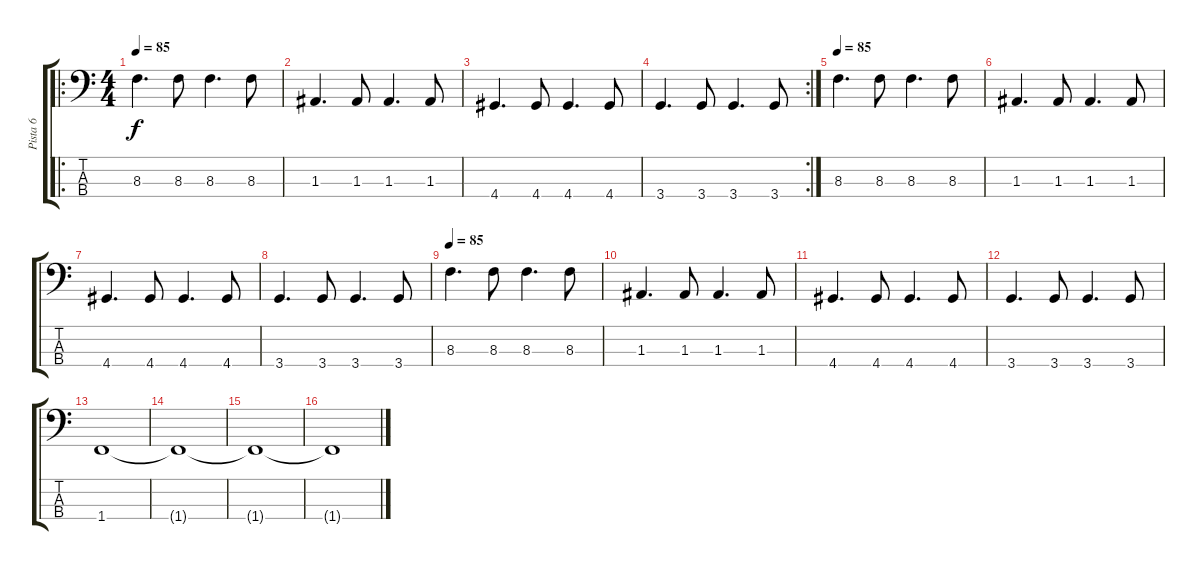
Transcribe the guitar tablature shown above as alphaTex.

\track ("Pista 6" "Pista 6") {instrument electricbassfinger}
\staff {score tabs}
\tuning (G2 D2 A1 E1) {hide}
\ro
\ts (4 4)
\tempo 85
\clef f4
\ks c
8.3.4{d dy f} 8.3.8 8.3.4{d} 8.3.8 |
1.3.4{d} 1.3.8 1.3.4{d} 1.3.8 |
4.4.4{d} 4.4.8 4.4.4{d} 4.4.8 |
\rc 2
3.4.4{d} 3.4.8 3.4.4{d} 3.4.8 |
\tempo 85
8.3.4{d} 8.3.8 8.3.4{d} 8.3.8 |
1.3.4{d} 1.3.8 1.3.4{d} 1.3.8 |
4.4.4{d} 4.4.8 4.4.4{d} 4.4.8 |
3.4.4{d} 3.4.8 3.4.4{d} 3.4.8 |
\tempo 85
8.3.4{d} 8.3.8 8.3.4{d} 8.3.8 |
1.3.4{d} 1.3.8 1.3.4{d} 1.3.8 |
4.4.4{d} 4.4.8 4.4.4{d} 4.4.8 |
3.4.4{d} 3.4.8 3.4.4{d} 3.4.8 |
1.4.1 |
1.4{t}.1 |
1.4{t}.1 |
1.4{t}.1
